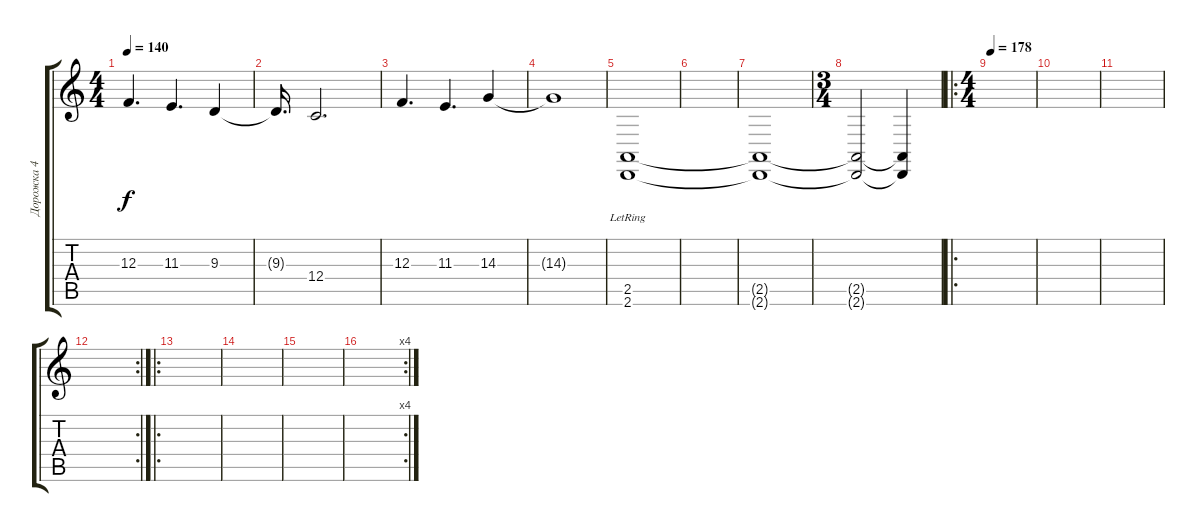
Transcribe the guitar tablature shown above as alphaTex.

\track ("Дорожка 4" "Дорожка 4") {instrument acousticgrandpiano}
\staff {score tabs}
\tuning (D4 A3 F3 C3 G2 C2) {hide}
\ts (4 4)
\tempo 140
\clef g2
\ks c
12.3.4{d dy f} 11.3.4{d} 9.3.4 |
9.3{t}.16{d} 12.4.2{d} |
12.3.4{d} 11.3.4{d} 14.3.4 |
14.3{t}.1 |
(2.5{lr} 2.6{lr}).1{volume 16} |
|
(2.5{t} 2.6{t}).1{volume 16} |
\ts (3 4)
(2.5{t} 2.6{t}).2{volume 16} (2.5{t} 2.6{t}).4 |
\ro
\ts (4 4)
\tempo 178
|
|
|
\rc 2
|
\ro
|
|
|
\rc 4
